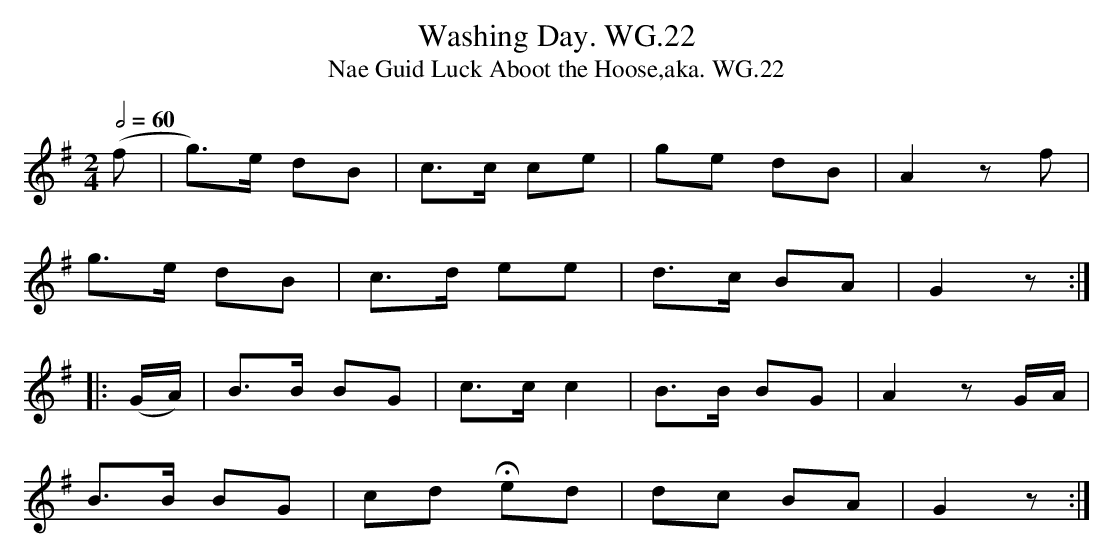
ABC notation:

X:1
T:Washing Day. WG.22
T:Nae Guid Luck Aboot the Hoose,aka. WG.22
M:2/4
L:1/8
Q:2/4=60
K:G
(f|g)>e dB|c>c ce|ge dB|A2 zf|
g>e dB|c>d ee|d>c BA|G2 z:|
|:(G/A/)|B>B BG|c>c c2|B>B BG|A2 zG/A/|
B>B BG|cd Hed|dc BA|G2 z:|
